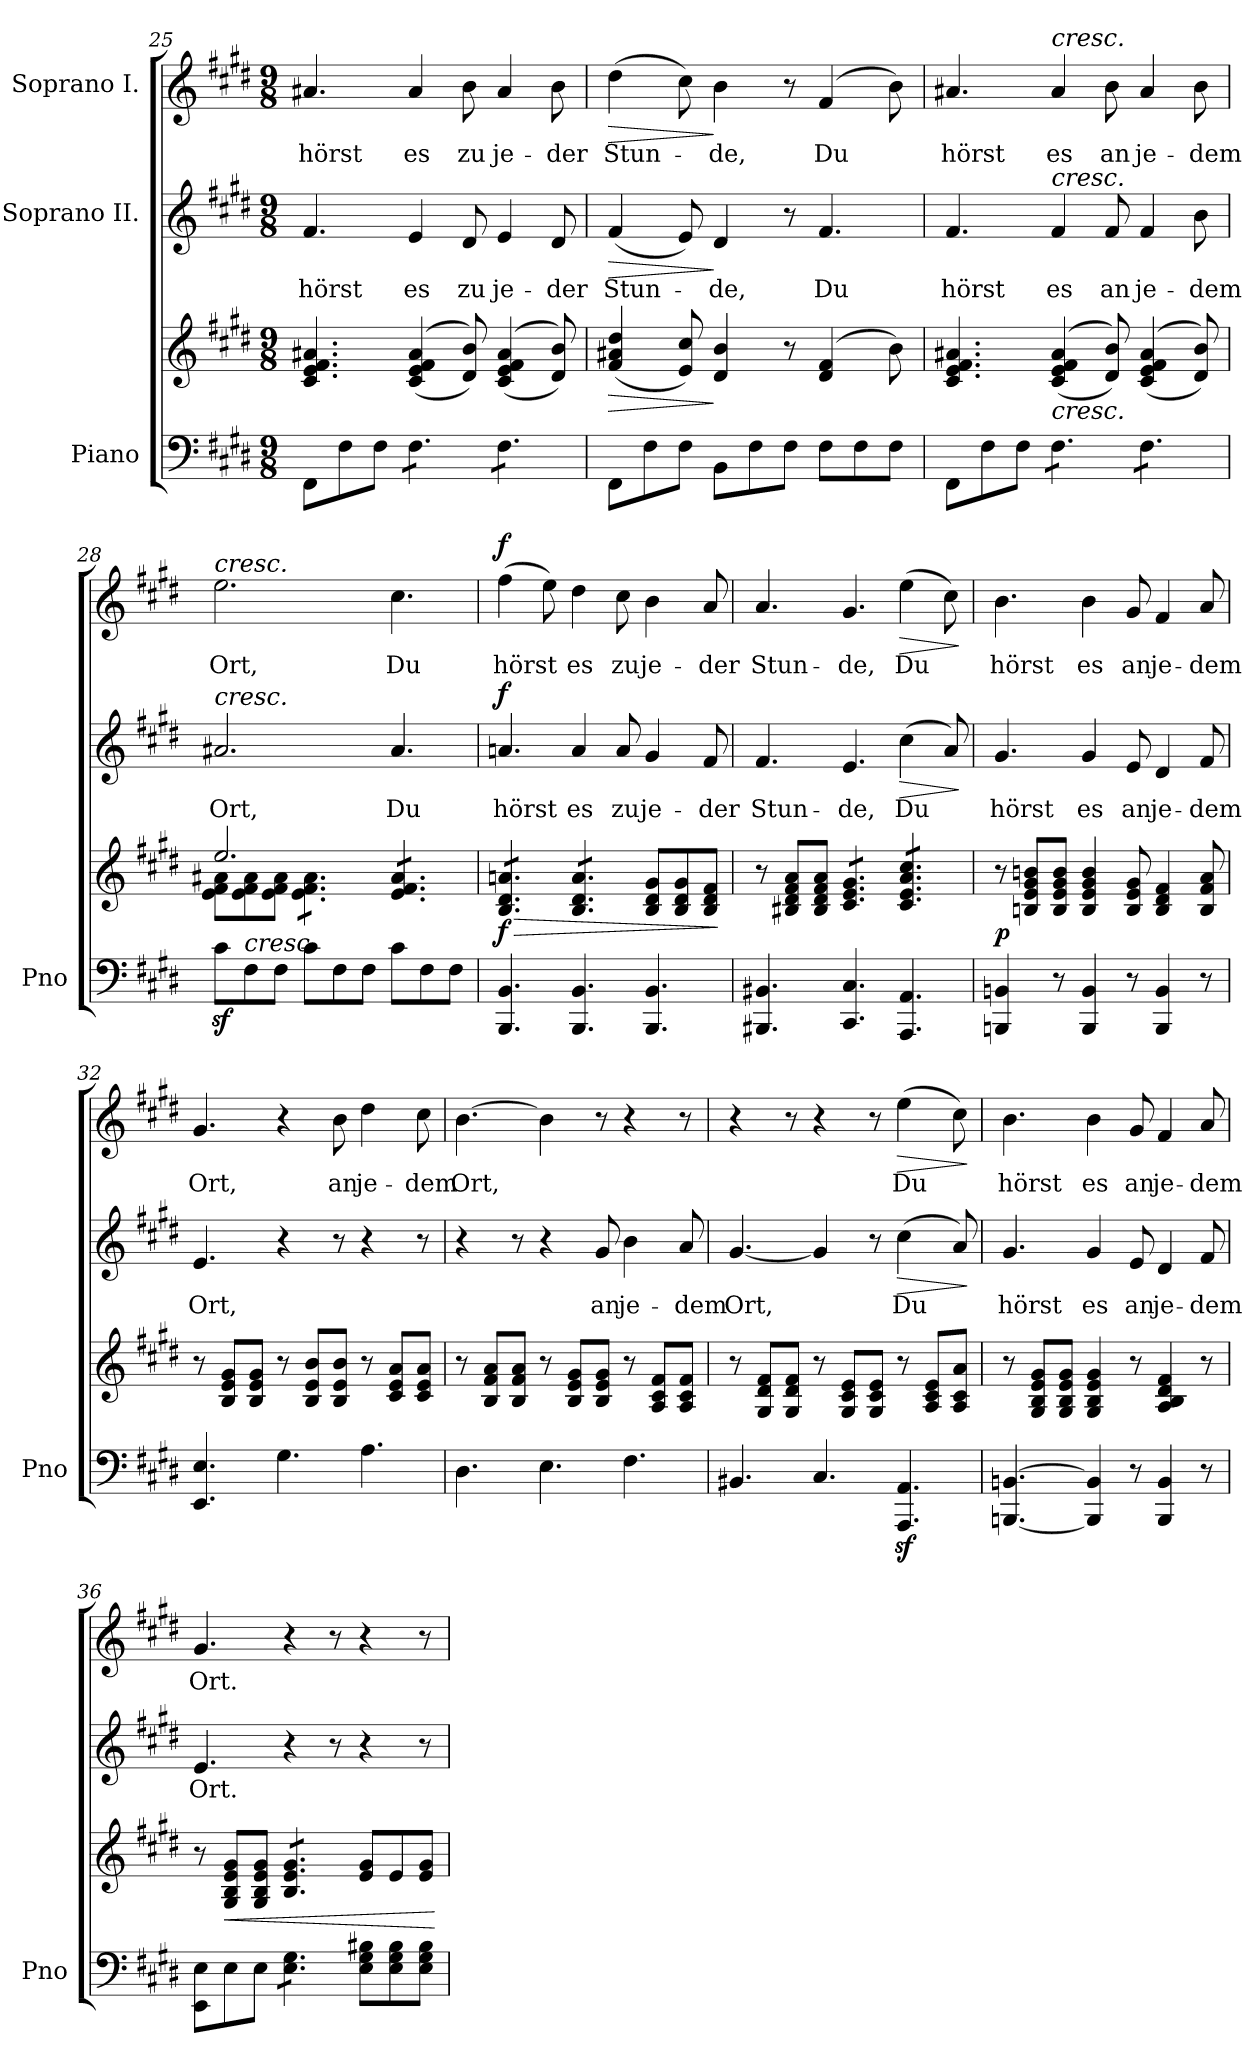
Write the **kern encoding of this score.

**kern	**kern	**dynam	**kern	**text	**dynam	**kern	**text	**dynam
*part3	*part3	*part3	*part2	*part2	*part2	*part1	*part1	*part1
*staff4	*staff3	*staff3/4	*staff2	*staff2	*staff2	*staff1	*staff1	*staff1
*I"Piano	*	*	*I"Soprano II.	*	*	*I"Soprano I.	*	*
*I'Pno	*	*	*	*	*	*	*	*
*clefF4	*clefG2	*	*clefG2	*	*	*clefG2	*	*
*k[f#c#g#d#]	*k[f#c#g#d#]	*	*k[f#c#g#d#]	*	*	*k[f#c#g#d#]	*	*
*M9/8	*M9/8	*	*M9/8	*	*	*M9/8	*	*
=25	=25	=25	=25	=25	=25	=25	=25	=25
!	!	!	!	!LO:LY:b	!	!	!LO:LY:b	!
8FF#\L	4.c#/ 4.e/ 4.f#/ 4.a#X/	.	4.f#/	hörst	.	4.a#X/	hörst	.
8F#\	.	.	.	.	.	.	.	.
8F#\J	.	.	.	.	.	.	.	.
!	!	!	!	!LO:LY:b	!	!	!LO:LY:b	!
*tremolo	*	*	*	*	*	*	*	*
8F#\L	(>(4c#/ 4e/ 4f#/ 4a#/	.	4e/	es	.	4a#/	es	.
8F#\	.	.	.	.	.	.	.	.
!	!	!	!	!LO:LY:b	!	!	!LO:LY:b	!
8F#\J	8d#/ 8b/))	.	8d#/	zu	.	8b\	zu	.
!	!	!	!	!LO:LY:b	!	!	!LO:LY:b	!
8F#\L	(>(4c#/ 4e/ 4f#/ 4a#/	.	4e/	je-	.	4a#/	je-	.
8F#\	.	.	.	.	.	.	.	.
!	!	!	!	!LO:LY:b	!	!	!LO:LY:b	!
8F#\J	8d#/ 8b/))	.	8d#/	-der	.	8b\	-der	.
*Xtremolo	*	*	*	*	*	*	*	*
!!LO:PB:g=z
=26	=26	=26	=26	=26	=26	=26	=26	=26
!	!	!LO:HP:b	!	!LO:LY:b	!LO:HP:b	!	!LO:LY:b	!LO:HP:b
8FF#\L	(4f#/ 4a#X/ 4dd#/	>	(4f#/	Stun-	>	(4dd#\	-Stun-	>
8F#\	.	.	.	.	.	.	.	.
8F#\J	8e/ 8cc#/)	.	8e/)	.	.	8cc#\)	.	.
!	!	!	!	!LO:LY:b	!	!	!LO:LY:b	!
8BB\L	4d#/ 4b/	]	4d#/	-de,	]	4b\	-de,	]
8F#\	.	.	.	.	.	.	.	.
8F#\J	8r	.	8r	.	.	8r	.	.
!	!	!	!	!LO:LY:b	!	!	!LO:LY:b	!
8F#\L	(4d#/ 4f#/	.	4.f#/	Du	.	(4f#/	Du	.
8F#\	.	.	.	.	.	.	.	.
8F#\J	8b\)	.	.	.	.	8b\)	.	.
=27	=27	=27	=27	=27	=27	=27	=27	=27
!	!	!	!	!LO:LY:b	!	!	!LO:LY:b	!
8FF#\L	4.c#/ 4.e/ 4.f#/ 4.a#X/	.	4.f#/	hörst	.	4.a#X/	hörst	.
8F#\	.	.	.	.	.	.	.	.
8F#\J	.	.	.	.	.	.	.	.
!	!	!	!	!	!	!LO:TX:a:i:t=cresc.	!	!
!	!	!	!LO:TX:a:i:t=cresc.	!	!	!	!	!
!	!LO:TX:b:i:t=cresc.	!	!	!	!	!	!	!
!	!	!	!	!LO:LY:b	!	!	!LO:LY:b	!
*tremolo	*	*	*	*	*	*	*	*
8F#\L	(>(4c#/ 4e/ 4f#/ 4a#/	.	4f#/	es	.	4a#/	es	.
8F#\	.	.	.	.	.	.	.	.
!	!	!	!	!LO:LY:b	!	!	!LO:LY:b	!
8F#\J	8d#/ 8b/))	.	8f#/	an	.	8b\	an	.
!	!	!	!	!LO:LY:b	!	!	!LO:LY:b	!
8F#\L	(>(4c#/ 4e/ 4f#/ 4a#/	.	4f#/	je-	.	4a#/	je-	.
8F#\	.	.	.	.	.	.	.	.
!	!	!	!	!LO:LY:b	!	!	!LO:LY:b	!
8F#\J	8d#/ 8b/))	.	8b\	-dem	.	8b\	-dem	.
*Xtremolo	*	*	*	*	*	*	*	*
=28	=28	=28	=28	=28	=28	=28	=28	=28
*	*^	*	*	*	*	*	*	*
!	!	!	!	!	!	!	!LO:TX:a:i:t=cresc.	!	!
!	!	!	!	!LO:TX:a:i:t=cresc.	!	!	!	!	!
!	!	!	!	!	!LO:LY:b	!	!	!LO:LY:b	!
8c#z>\L	8e\ 8f#\ 8a#X\L	2.ee/	.	2.a#X/	Ort,	.	2.ee\	Ort,	.
!LO:TX:a:i:t=cresc.	!	!	!	!	!	!	!	!	!
8F#\	8e\ 8f#\ 8a#\	.	.	.	.	.	.	.	.
8F#\J	8e\ 8f#\ 8a#\J	.	.	.	.	.	.	.	.
*	*tremolo	*	*	*	*	*	*	*	*
8c#\L	8e\ 8f#\ 8a#\L	.	.	.	.	.	.	.	.
8F#\	8e\ 8f#\ 8a#\	.	.	.	.	.	.	.	.
8F#\J	8e\ 8f#\ 8a#\J	.	.	.	.	.	.	.	.
!	!	!	!	!	!LO:LY:b	!	!	!LO:LY:b	!
8c#\L	8e/ 8f#/ 8a#/L	4.ryy	.	4.a#/	Du	.	4.cc#\	Du	.
8F#\	8e/ 8f#/ 8a#/	.	.	.	.	.	.	.	.
8F#\J	8e/ 8f#/ 8a#/J	.	.	.	.	.	.	.	.
*	*v	*v	*	*	*	*	*	*	*
=29	=29	=29	=29	=29	=29	=29	=29	=29
!	!	!LO:HP:b	!	!LO:LY:b	!	!	!LO:LY:b	!
!	!	!LO:DY:n=1:b	!	!	!LO:DY:a	!	!	!LO:DY:a
4.BBB/ 4.BB/	8B/ 8d#/ 8an/L	> f	4.an/	hörst	f	(4ff#\	hörst	f
.	8B/ 8d#/ 8an/	.	.	.	.	.	.	.
.	8B/ 8d#/ 8an/J	.	.	.	.	8ee\)	.	.
!	!	!	!	!LO:LY:b	!	!	!LO:LY:b	!
4.BBB/ 4.BB/	8B/ 8d#/ 8a/L	.	4a/	es	.	4dd#\	es	.
.	8B/ 8d#/ 8a/	.	.	.	.	.	.	.
!	!	!	!	!LO:LY:b	!	!	!LO:LY:b	!
.	8B/ 8d#/ 8a/J	.	8a/	zu	.	8cc#\	zu	.
*	*Xtremolo	*	*	*	*	*	*	*
!	!	!	!	!LO:LY:b	!	!	!LO:LY:b	!
4.BBB/ 4.BB/	8B/ 8d#/ 8g#/L	.	4g#/	je-	.	4b\	je-	.
.	8B/ 8d#/ 8g#/	.	.	.	.	.	.	.
!	!	!	!	!LO:LY:b	!	!	!LO:LY:b	!
.	8B/ 8d#/ 8f#/J	.	8f#/	-der	.	8a/	-der	.
.	.	]	.	.	.	.	.	.
!!LO:LB:g=z
=30	=30	=30	=30	=30	=30	=30	=30	=30
!	!	!	!	!LO:LY:b	!	!	!LO:LY:b	!
4.BBB#X/ 4.BB#X/	8r	.	4.f#/	Stun-	.	4.a/	Stun-	.
.	8B#X/ 8d#/ 8f#/ 8a/L	.	.	.	.	.	.	.
.	8B#/ 8d#/ 8f#/ 8a/J	.	.	.	.	.	.	.
!	!	!	!	!LO:LY:b	!	!	!LO:LY:b	!
*	*tremolo	*	*	*	*	*	*	*
4.CC#/ 4.C#/	8c#/ 8e/ 8g#/L	.	4.e/	-de,	.	4.g#/	-de,	.
.	8c#/ 8e/ 8g#/	.	.	.	.	.	.	.
.	8c#/ 8e/ 8g#/J	.	.	.	.	.	.	.
!	!	!	!	!LO:LY:b	!LO:HP:b	!	!LO:LY:b	!LO:HP:b
4.AAA/ 4.AA/	8c#/ 8e/ 8a/ 8cc#/L	.	(4cc#\	Du	>	(4ee\	Du	>
.	8c#/ 8e/ 8a/ 8cc#/	.	.	.	.	.	.	.
.	8c#/ 8e/ 8a/ 8cc#/J	.	8a/)	.	.	8cc#\)	.	.
*	*Xtremolo	*	*	*	*	*	*	*
.	.	.	.	.	]	.	.	]
=31	=31	=31	=31	=31	=31	=31	=31	=31
!	!	!LO:DY:b	!	!LO:LY:b	!	!	!LO:LY:b	!
4BBBn/ 4BBn/	8r	p	4.g#/	hörst	.	4.b\	hörst	.
.	8Bn/ 8e/ 8g#/ 8bn/L	.	.	.	.	.	.	.
8r	8B/ 8e/ 8g#/ 8b/J	.	.	.	.	.	.	.
!	!	!	!	!LO:LY:b	!	!	!LO:LY:b	!
4BBB/ 4BB/	4B/ 4e/ 4g#/ 4b/	.	4g#/	es	.	4b\	es	.
!	!	!	!	!LO:LY:b	!	!	!LO:LY:b	!
8r	8B/ 8e/ 8g#/	.	8e/	an	.	8g#/	an	.
!	!	!	!	!LO:LY:b	!	!	!LO:LY:b	!
4BBB/ 4BB/	4B/ 4d#/ 4f#/	.	4d#/	je-	.	4f#/	je-	.
!	!	!	!	!LO:LY:b	!	!	!LO:LY:b	!
8r	8B/ 8f#/ 8a/	.	8f#/	-dem	.	8a/	-dem	.
=32	=32	=32	=32	=32	=32	=32	=32	=32
!	!	!	!	!LO:LY:b	!	!	!LO:LY:b	!
4.EE/ 4.E/	8r	.	4.e/	Ort,	.	4.g#/	Ort,	.
.	8B/ 8e/ 8g#/L	.	.	.	.	.	.	.
.	8B/ 8e/ 8g#/J	.	.	.	.	.	.	.
4.G#\	8r	.	4r	.	.	4r	.	.
.	8B/ 8e/ 8b/L	.	.	.	.	.	.	.
!	!	!	!	!	!	!	!LO:LY:b	!
.	8B/ 8e/ 8b/J	.	8r	.	.	8b\	an	.
!	!	!	!	!	!	!	!LO:LY:b	!
4.A\	8r	.	4r	.	.	4dd#\	je-	.
.	8c#/ 8e/ 8a/L	.	.	.	.	.	.	.
!	!	!	!	!	!	!	!LO:LY:b	!
.	8c#/ 8e/ 8a/J	.	8r	.	.	8cc#\	-dem	.
=33	=33	=33	=33	=33	=33	=33	=33	=33
!	!	!	!	!	!	!	!LO:LY:b	!
4.D#\	8r	.	4r	.	.	[4.b\	Ort,	.
.	8B/ 8f#/ 8a/L	.	.	.	.	.	.	.
.	8B/ 8f#/ 8a/J	.	8r	.	.	.	.	.
4.E\	8r	.	4r	.	.	4b\]	.	.
.	8B/ 8e/ 8g#/L	.	.	.	.	.	.	.
!	!	!	!	!LO:LY:b	!	!	!	!
.	8B/ 8e/ 8g#/J	.	8g#/	an	.	8r	.	.
!	!	!	!	!LO:LY:b	!	!	!	!
4.F#\	8r	.	4b\	je-	.	4r	.	.
.	8A/ 8c#/ 8f#/L	.	.	.	.	.	.	.
!	!	!	!	!LO:LY:b	!	!	!	!
.	8A/ 8c#/ 8f#/J	.	8a/	-dem	.	8r	.	.
!!LO:LB:g=z
=34	=34	=34	=34	=34	=34	=34	=34	=34
!	!	!	!	!LO:LY:b	!	!	!	!
4.BB#X/	8r	.	[4.g#/	Ort,	.	4r	.	.
.	8G#/ 8d#/ 8f#/L	.	.	.	.	.	.	.
.	8G#/ 8d#/ 8f#/J	.	.	.	.	8r	.	.
4.C#/	8r	.	4g#/]	.	.	4r	.	.
.	8G#/ 8c#/ 8e/L	.	.	.	.	.	.	.
.	8G#/ 8c#/ 8e/J	.	8r	.	.	8r	.	.
!	!	!	!	!LO:LY:b	!LO:HP:b	!	!LO:LY:b	!LO:HP:b
4.AAA/z> 4.AA/z>	8r	.	(4cc#\	Du	>	(4ee\	Du	>
.	8A/ 8c#/ 8e/L	.	.	.	.	.	.	.
.	8A/ 8c#/ 8a/J	.	8a/)	.	.	8cc#\)	.	.
.	.	.	.	.	]	.	.	]
=35	=35	=35	=35	=35	=35	=35	=35	=35
!	!	!	!	!LO:LY:b	!	!	!LO:LY:b	!
[4.BBBn/ [4.BBn/	8r	.	4.g#/	hörst	.	4.b\	hörst	.
.	8G#/ 8B/ 8e/ 8g#/L	.	.	.	.	.	.	.
.	8G#/ 8B/ 8e/ 8g#/J	.	.	.	.	.	.	.
!	!	!	!	!LO:LY:b	!	!	!LO:LY:b	!
4BBB/] 4BB/]	4G#/ 4B/ 4e/ 4g#/	.	4g#/	es	.	4b\	es	.
!	!	!	!	!LO:LY:b	!	!	!LO:LY:b	!
8r	8r	.	8e/	an	.	8g#/	an	.
!	!	!	!	!LO:LY:b	!	!	!LO:LY:b	!
4BBB/ 4BB/	4A/ 4B/ 4d#/ 4f#/	.	4d#/	je-	.	4f#/	je-	.
!	!	!	!	!LO:LY:b	!	!	!LO:LY:b	!
8r	8r	.	8f#/	-dem	.	8a/	-dem	.
=36	=36	=36	=36	=36	=36	=36	=36	=36
!	!	!	!	!LO:LY:b	!	!	!LO:LY:b	!
8EE\ 8E\L	8r	.	4.e/	Ort.	.	4.g#/	Ort.	.
!	!	!LO:HP:b	!	!	!	!	!	!
8E\	8G#/ 8B/ 8e/ 8g#/L	<	.	.	.	.	.	.
8E\J	8G#/ 8B/ 8e/ 8g#/J	.	.	.	.	.	.	.
*tremolo	*	*	*	*	*	*	*	*
*	*tremolo	*	*	*	*	*	*	*
8E\ 8G#\L	8B/ 8e/ 8g#/L	.	4r	.	.	4r	.	.
8E\ 8G#\	8B/ 8e/ 8g#/	.	.	.	.	.	.	.
8E\ 8G#\J	8B/ 8e/ 8g#/J	.	8r	.	.	8r	.	.
*	*Xtremolo	*	*	*	*	*	*	*
*Xtremolo	*	*	*	*	*	*	*	*
8E\ 8G#\ 8B#X\L	8e/ 8g#/L	.	4r	.	.	4r	.	.
8E\ 8G#\ 8B#\	8e/	.	.	.	.	.	.	.
8E\ 8G#\ 8B#\J	8e/ 8g#/J	.	8r	.	.	8r	.	.
.	.	[	.	.	.	.	.	.
=	=	=	=	=	=	=	=	=
*-	*-	*-	*-	*-	*-	*-	*-	*-
